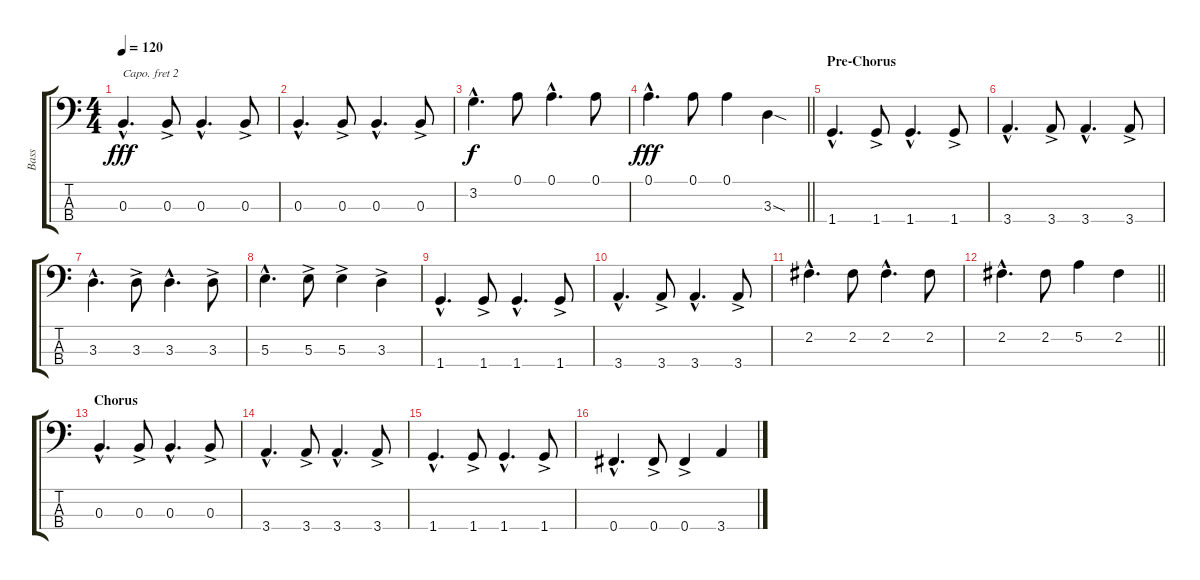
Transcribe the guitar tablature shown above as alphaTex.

\track ("Bass" "Bass") {instrument electricbassfinger}
\staff {score tabs}
\capo 2
\tuning (G2 D2 A1 E1) {hide}
\ts (4 4)
\tempo 120
\clef f4
\ks c
0.3{hac}.4{d dy fff} 0.3{ac}.8 0.3{hac}.4{d} 0.3{ac}.8 |
0.3{hac}.4{d} 0.3{ac}.8 0.3{hac}.4{d} 0.3{ac}.8 |
3.2{hac}.4{d dy f} 0.1.8 0.1{hac}.4{d} 0.1.8 |
\barLineRight lightlight
0.1{hac}.4{d dy fff} 0.1.8 0.1.4 3.3{sod}.4 |
\section ("" "Pre-Chorus")
1.4{hac}.4{d} 1.4{ac}.8 1.4{hac}.4{d} 1.4{ac}.8 |
3.4{hac}.4{d} 3.4{ac}.8 3.4{hac}.4{d} 3.4{ac}.8 |
3.3{hac}.4{d} 3.3{ac}.8 3.3{hac}.4{d} 3.3{ac}.8 |
5.3{hac}.4{d} 5.3{ac}.8 5.3{ac}.4 3.3{ac}.4 |
1.4{hac}.4{d} 1.4{ac}.8 1.4{hac}.4{d} 1.4{ac}.8 |
3.4{hac}.4{d} 3.4{ac}.8 3.4{hac}.4{d} 3.4{ac}.8 |
2.2{hac}.4{d} 2.2.8 2.2{hac}.4{d} 2.2.8 |
\barLineRight lightlight
2.2{hac}.4{d} 2.2.8 5.2.4 2.2.4 |
\section ("" "Chorus")
0.3{hac}.4{d} 0.3{ac}.8 0.3{hac}.4{d} 0.3{ac}.8 |
3.4{hac}.4{d} 3.4{ac}.8 3.4{hac}.4{d} 3.4{ac}.8 |
1.4{hac}.4{d} 1.4{ac}.8 1.4{hac}.4{d} 1.4{ac}.8 |
0.4{hac}.4{d} 0.4{ac}.8 0.4{ac}.4 3.4.4
